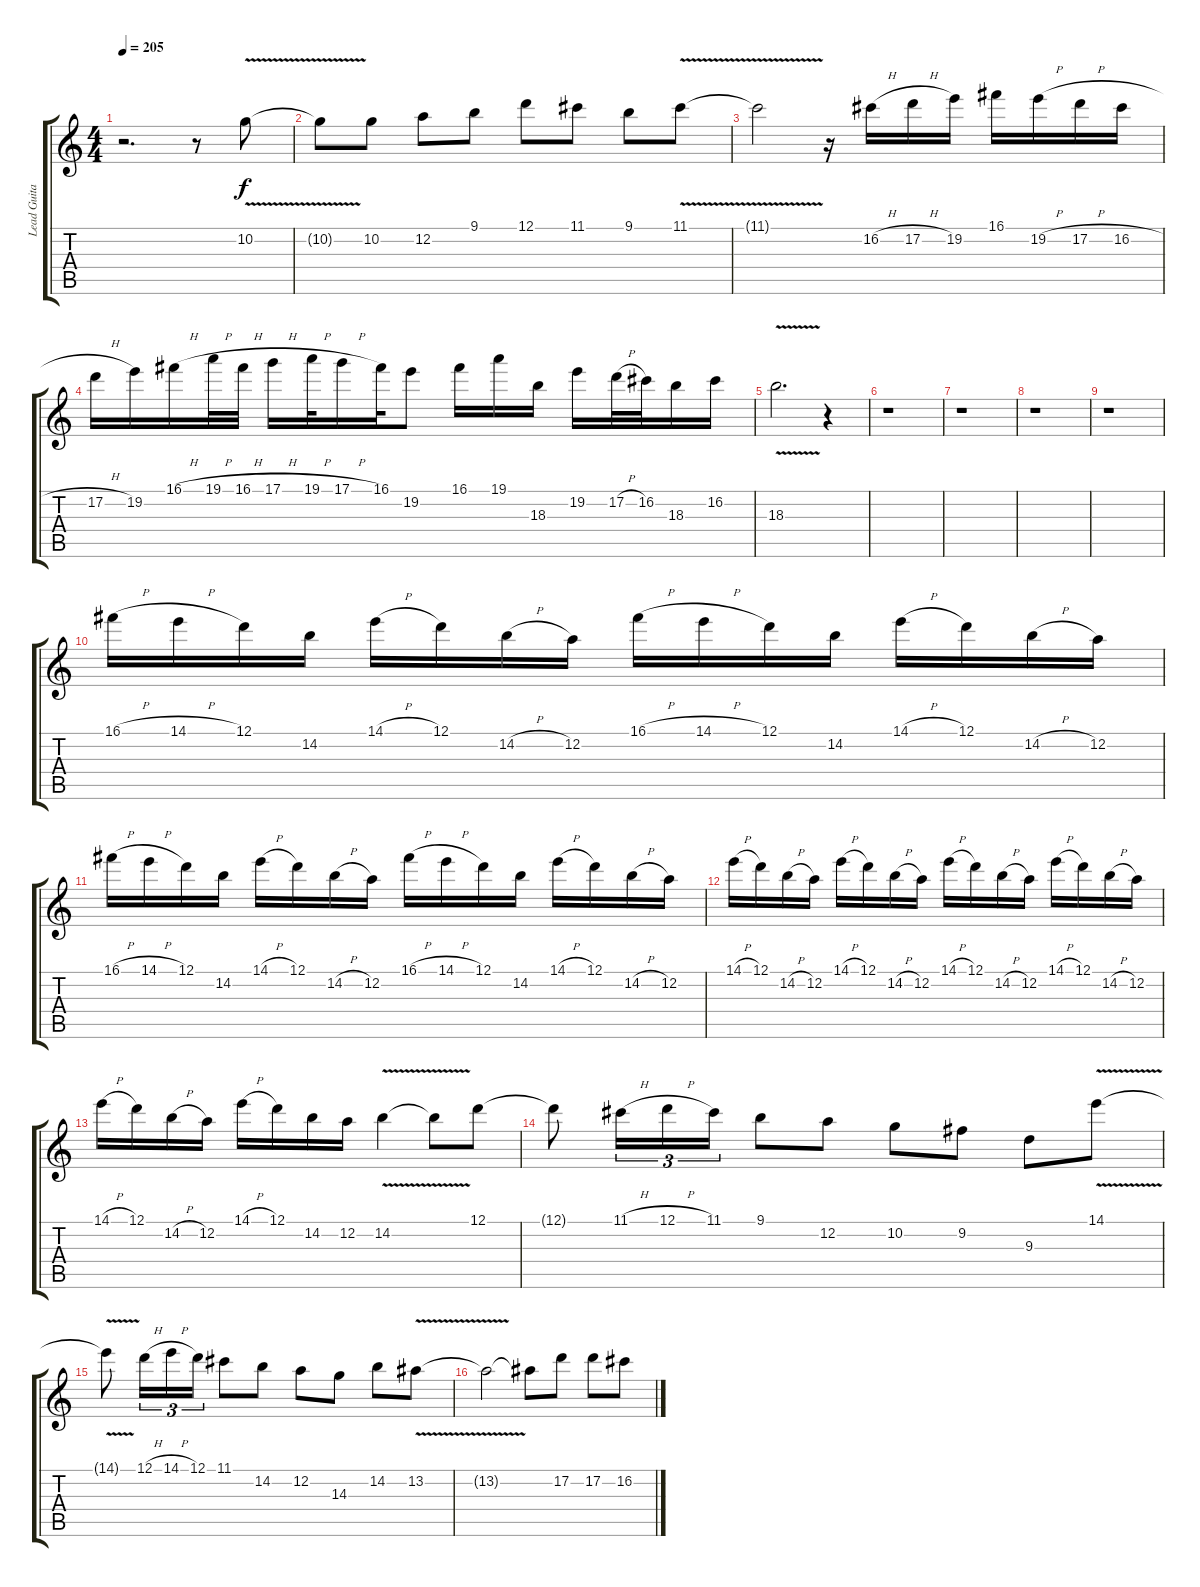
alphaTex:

\track ("Lead Guitar II" "Lead Guita") {instrument distortionguitar}
\staff {score tabs}
\tuning (D4 A3 F3 C3 G2 D2) {hide}
\ts (4 4)
\tempo 205
\clef g2
\ks c
r.2{d dy f} r.8 10.2{v}.8{balance 16} |
10.2{t}.8 10.2.8 12.2.8 9.1.8 12.1.8 11.1.8 9.1.8 11.1{v}.8 |
11.1{t}.2 r.16 16.2{h}.16 17.2{h}.16 19.2.16 16.1.16 19.2{h}.16 17.2{h}.16 16.2{h}.16 |
17.2{h}.16 19.2.16 16.1{h}.16 19.1{h}.32 16.1{h}.32 17.1{h}.16 19.1{h}.32 17.1{h}.16 16.1.32 19.2.8 16.1.16 19.1.16 18.3.16 19.2.16 17.2{h}.32 16.2.32 18.3.16 16.2.16 |
18.3{v}.2{d} r.4 |
r.1 |
r.1 |
r.1 |
r.1 |
16.1{h}.16 14.1{h}.16 12.1.16 14.2.16 14.1{h}.16 12.1.16 14.2{h}.16 12.2.16 16.1{h}.16 14.1{h}.16 12.1.16 14.2.16 14.1{h}.16 12.1.16 14.2{h}.16 12.2.16 |
16.1{h}.16 14.1{h}.16 12.1.16 14.2.16 14.1{h}.16 12.1.16 14.2{h}.16 12.2.16 16.1{h}.16 14.1{h}.16 12.1.16 14.2.16 14.1{h}.16 12.1.16 14.2{h}.16 12.2.16 |
14.1{h}.16 12.1.16 14.2{h}.16 12.2.16 14.1{h}.16 12.1.16 14.2{h}.16 12.2.16 14.1{h}.16 12.1.16 14.2{h}.16 12.2.16 14.1{h}.16 12.1.16 14.2{h}.16 12.2.16 |
14.1{h}.16 12.1.16 14.2{h}.16 12.2.16 14.1{h}.16 12.1.16 14.2.16 12.2.16 14.2{v}.4 14.2{t}.8 12.1.8 |
12.1{t}.8 11.1{h}.16{tu (3 2)} 12.1{h}.16{tu (3 2)} 11.1.16{tu (3 2)} 9.1.8 12.2.8 10.2.8 9.2.8 9.3.8 14.1{v}.8 |
14.1{t}.8 12.1{h}.16{tu (3 2)} 14.1{h}.16{tu (3 2)} 12.1.16{tu (3 2)} 11.1.8 14.2.8 12.2.8 14.3.8 14.2.8 13.2{v}.8 |
13.2{t}.2 13.2{t}.8 17.2.8 17.2.8 16.2.8
